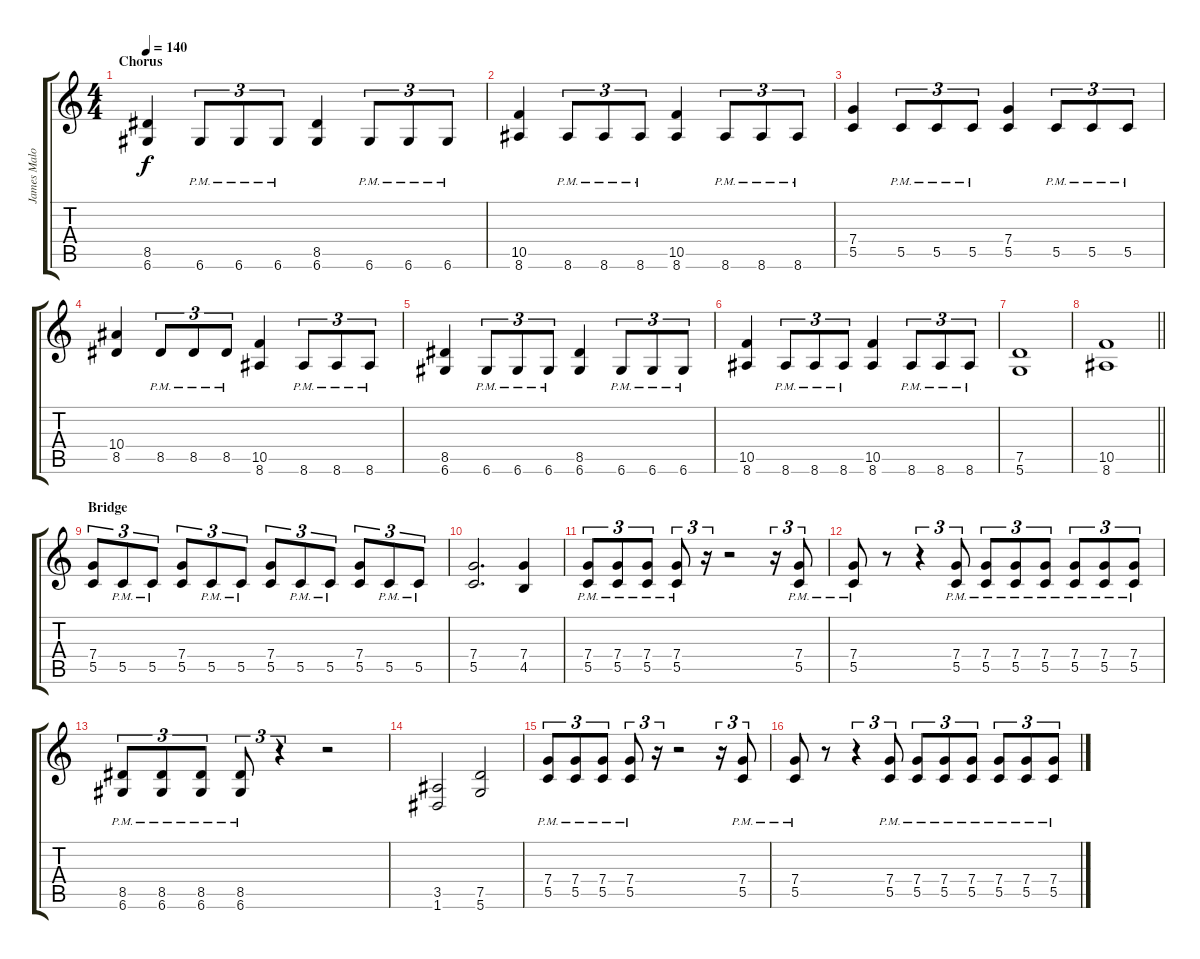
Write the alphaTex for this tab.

\track ("James Malone Rhythm" "James Malo") {instrument distortionguitar}
\staff {score tabs}
\tuning (D4 A3 F3 C3 G2 D2) {hide}
\ts (4 4)
\section ("" "Chorus")
\tempo 140
\clef g2
\ks c
(8.5 6.6).4{dy f} 6.6{pm}.8{tu (3 2)} 6.6{pm}.8{tu (3 2)} 6.6{pm}.8{tu (3 2)} (8.5 6.6).4 6.6{pm}.8{tu (3 2)} 6.6{pm}.8{tu (3 2)} 6.6{pm}.8{tu (3 2)} |
(10.5 8.6).4 8.6{pm}.8{tu (3 2)} 8.6{pm}.8{tu (3 2)} 8.6{pm}.8{tu (3 2)} (10.5 8.6).4 8.6{pm}.8{tu (3 2)} 8.6{pm}.8{tu (3 2)} 8.6{pm}.8{tu (3 2)} |
(7.4 5.5).4 5.5{pm}.8{tu (3 2)} 5.5{pm}.8{tu (3 2)} 5.5{pm}.8{tu (3 2)} (7.4 5.5).4 5.5{pm}.8{tu (3 2)} 5.5{pm}.8{tu (3 2)} 5.5{pm}.8{tu (3 2)} |
(10.4 8.5).4 8.5{pm}.8{tu (3 2)} 8.5{pm}.8{tu (3 2)} 8.5{pm}.8{tu (3 2)} (10.5 8.6).4 8.6{pm}.8{tu (3 2)} 8.6{pm}.8{tu (3 2)} 8.6{pm}.8{tu (3 2)} |
(8.5 6.6).4 6.6{pm}.8{tu (3 2)} 6.6{pm}.8{tu (3 2)} 6.6{pm}.8{tu (3 2)} (8.5 6.6).4 6.6{pm}.8{tu (3 2)} 6.6{pm}.8{tu (3 2)} 6.6{pm}.8{tu (3 2)} |
(10.5 8.6).4 8.6{pm}.8{tu (3 2)} 8.6{pm}.8{tu (3 2)} 8.6{pm}.8{tu (3 2)} (10.5 8.6).4 8.6{pm}.8{tu (3 2)} 8.6{pm}.8{tu (3 2)} 8.6{pm}.8{tu (3 2)} |
(7.5 5.6).1 |
\barLineRight lightlight
(10.5 8.6).1 |
\section ("" "Bridge")
(7.4 5.5).8{tu (3 2)} 5.5{pm}.8{tu (3 2)} 5.5{pm}.8{tu (3 2)} (7.4 5.5).8{tu (3 2)} 5.5{pm}.8{tu (3 2)} 5.5{pm}.8{tu (3 2)} (7.4 5.5).8{tu (3 2)} 5.5{pm}.8{tu (3 2)} 5.5{pm}.8{tu (3 2)} (7.4 5.5).8{tu (3 2)} 5.5{pm}.8{tu (3 2)} 5.5{pm}.8{tu (3 2)} |
(7.4 5.5).2{d} (7.4 4.5).4 |
(7.4{pm} 5.5{pm}).8{tu (3 2)} (7.4{pm} 5.5{pm}).8{tu (3 2)} (7.4{pm} 5.5{pm}).8{tu (3 2)} (7.4{pm} 5.5{pm}).8{tu (3 2)} r.16{tu (3 2)} r.2 r.16{tu (3 2)} (7.4{pm} 5.5{pm}).8{tu (3 2)} |
(7.4{pm} 5.5{pm}).8 r.8 r.4{tu (3 2)} (7.4{pm} 5.5{pm}).8{tu (3 2)} (7.4{pm} 5.5{pm}).8{tu (3 2)} (7.4{pm} 5.5{pm}).8{tu (3 2)} (7.4{pm} 5.5{pm}).8{tu (3 2)} (7.4{pm} 5.5{pm}).8{tu (3 2)} (7.4{pm} 5.5{pm}).8{tu (3 2)} (7.4 5.5{pm}).8{tu (3 2)} |
(8.5{pm} 6.6{pm}).8{tu (3 2)} (8.5{pm} 6.6{pm}).8{tu (3 2)} (8.5{pm} 6.6{pm}).8{tu (3 2)} (8.5{pm} 6.6{pm}).8{tu (3 2)} r.4{tu (3 2)} r.2 |
(3.5 1.6).2 (7.5 5.6).2 |
(7.4{pm} 5.5{pm}).8{tu (3 2)} (7.4{pm} 5.5{pm}).8{tu (3 2)} (7.4{pm} 5.5{pm}).8{tu (3 2)} (7.4{pm} 5.5{pm}).8{tu (3 2)} r.16{tu (3 2)} r.2 r.16{tu (3 2)} (7.4{pm} 5.5{pm}).8{tu (3 2)} |
(7.4{pm} 5.5{pm}).8 r.8 r.4{tu (3 2)} (7.4{pm} 5.5{pm}).8{tu (3 2)} (7.4{pm} 5.5{pm}).8{tu (3 2)} (7.4{pm} 5.5{pm}).8{tu (3 2)} (7.4{pm} 5.5{pm}).8{tu (3 2)} (7.4{pm} 5.5{pm}).8{tu (3 2)} (7.4{pm} 5.5{pm}).8{tu (3 2)} (7.4 5.5{pm}).8{tu (3 2)}
